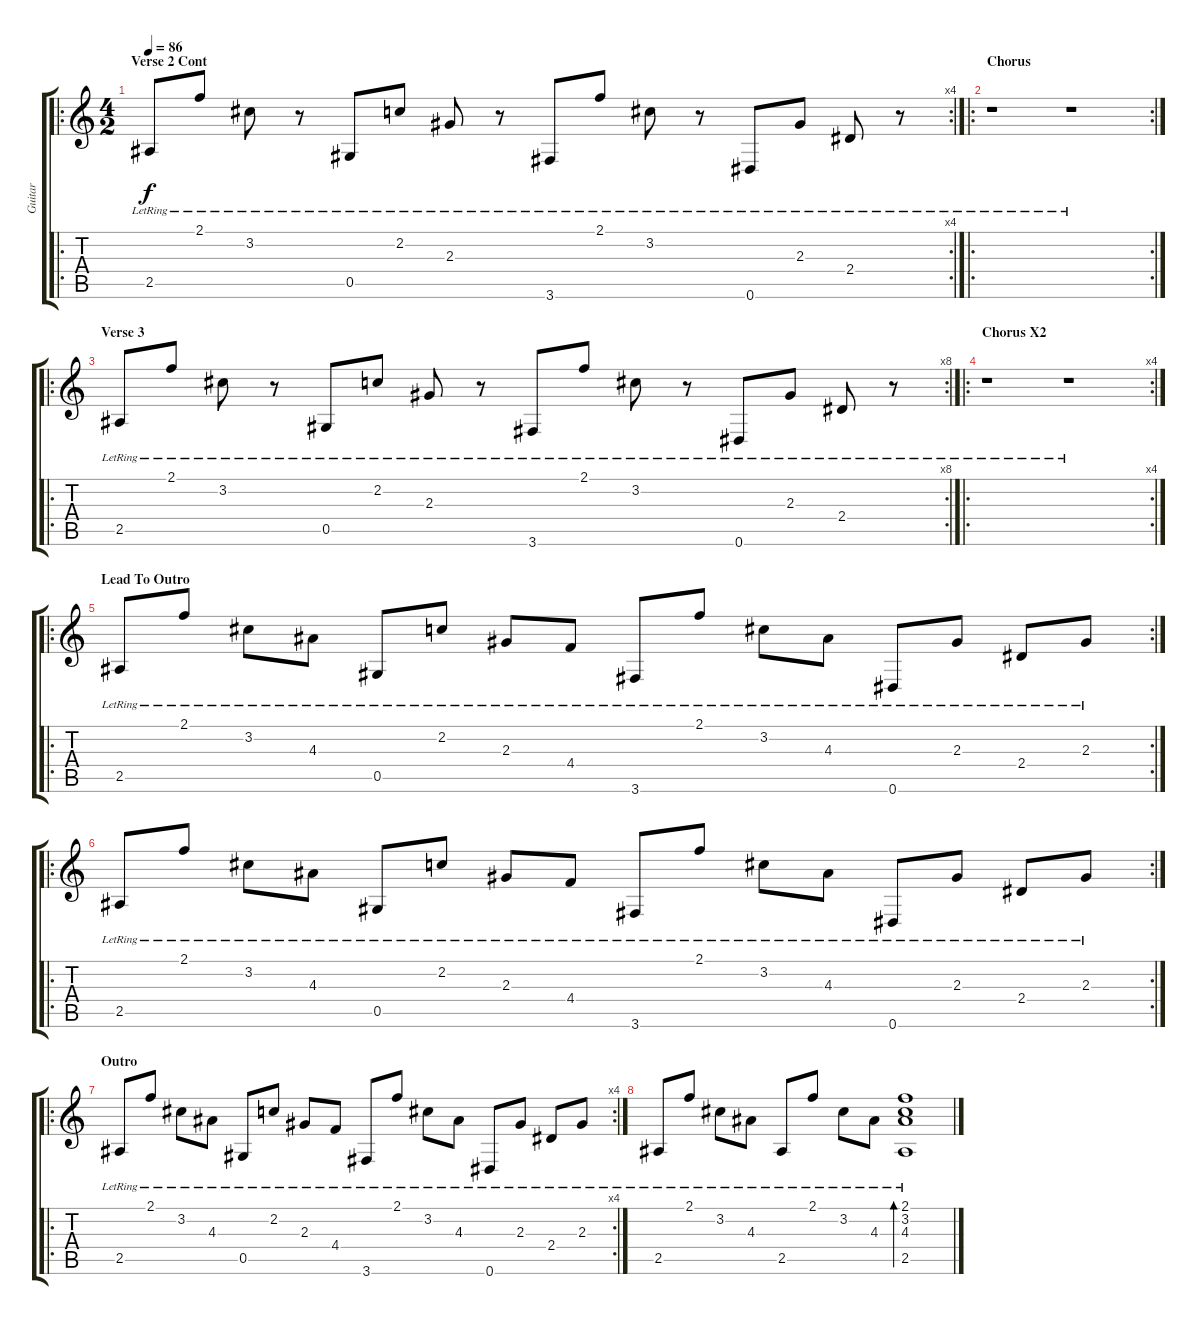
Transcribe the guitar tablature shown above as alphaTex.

\track ("Guitar" "Guitar") {instrument electricguitarclean}
\staff {score tabs}
\tuning (Eb4 Bb3 Gb3 Db3 Ab2 Eb2) {hide}
\ro
\rc 4
\ts (4 2)
\section ("" "Verse 2 Cont")
\tempo 86
\clef g2
\ks c
2.5{lr}.8{dy f} 2.1{lr}.8 3.2{lr}.8 r.8 0.5{lr}.8 2.2{lr}.8 2.3{lr}.8 r.8 3.6{lr}.8 2.1{lr}.8 3.2{lr}.8 r.8 0.6{lr}.8 2.3{lr}.8 2.4{lr}.8 r.8 |
\ro
\rc 2
\section ("" "Chorus")
r.1 r.1 |
\ro
\rc 8
\section ("" "Verse 3")
2.5{lr}.8 2.1{lr}.8 3.2{lr}.8 r.8 0.5{lr}.8 2.2{lr}.8 2.3{lr}.8 r.8 3.6{lr}.8 2.1{lr}.8 3.2{lr}.8 r.8 0.6{lr}.8 2.3{lr}.8 2.4{lr}.8 r.8 |
\ro
\rc 4
\section ("" "Chorus X2")
r.1 r.1 |
\ro
\rc 2
\section ("" "Lead To Outro")
2.5{lr}.8 2.1{lr}.8 3.2{lr}.8 4.3{lr}.8 0.5{lr}.8 2.2{lr}.8 2.3{lr}.8 4.4{lr}.8 3.6{lr}.8 2.1{lr}.8 3.2{lr}.8 4.3{lr}.8 0.6{lr}.8 2.3{lr}.8 2.4{lr}.8 2.3{lr}.8 |
\ro
\rc 2
2.5{lr}.8 2.1{lr}.8 3.2{lr}.8 4.3{lr}.8 0.5{lr}.8 2.2{lr}.8 2.3{lr}.8 4.4{lr}.8 3.6{lr}.8 2.1{lr}.8 3.2{lr}.8 4.3{lr}.8 0.6{lr}.8 2.3{lr}.8 2.4{lr}.8 2.3{lr}.8 |
\ro
\rc 4
\section ("" "Outro")
2.5{lr}.8 2.1{lr}.8 3.2{lr}.8 4.3{lr}.8 0.5{lr}.8 2.2{lr}.8 2.3{lr}.8 4.4{lr}.8 3.6{lr}.8 2.1{lr}.8 3.2{lr}.8 4.3{lr}.8 0.6{lr}.8 2.3{lr}.8 2.4{lr}.8 2.3{lr}.8 |
2.5{lr}.8 2.1{lr}.8 3.2{lr}.8 4.3{lr}.8 2.5{lr}.8 2.1{lr}.8 3.2{lr}.8 4.3{lr}.8 (2.1{lr} 3.2{lr} 4.3{lr} 2.5{lr}).1{bd 480}
